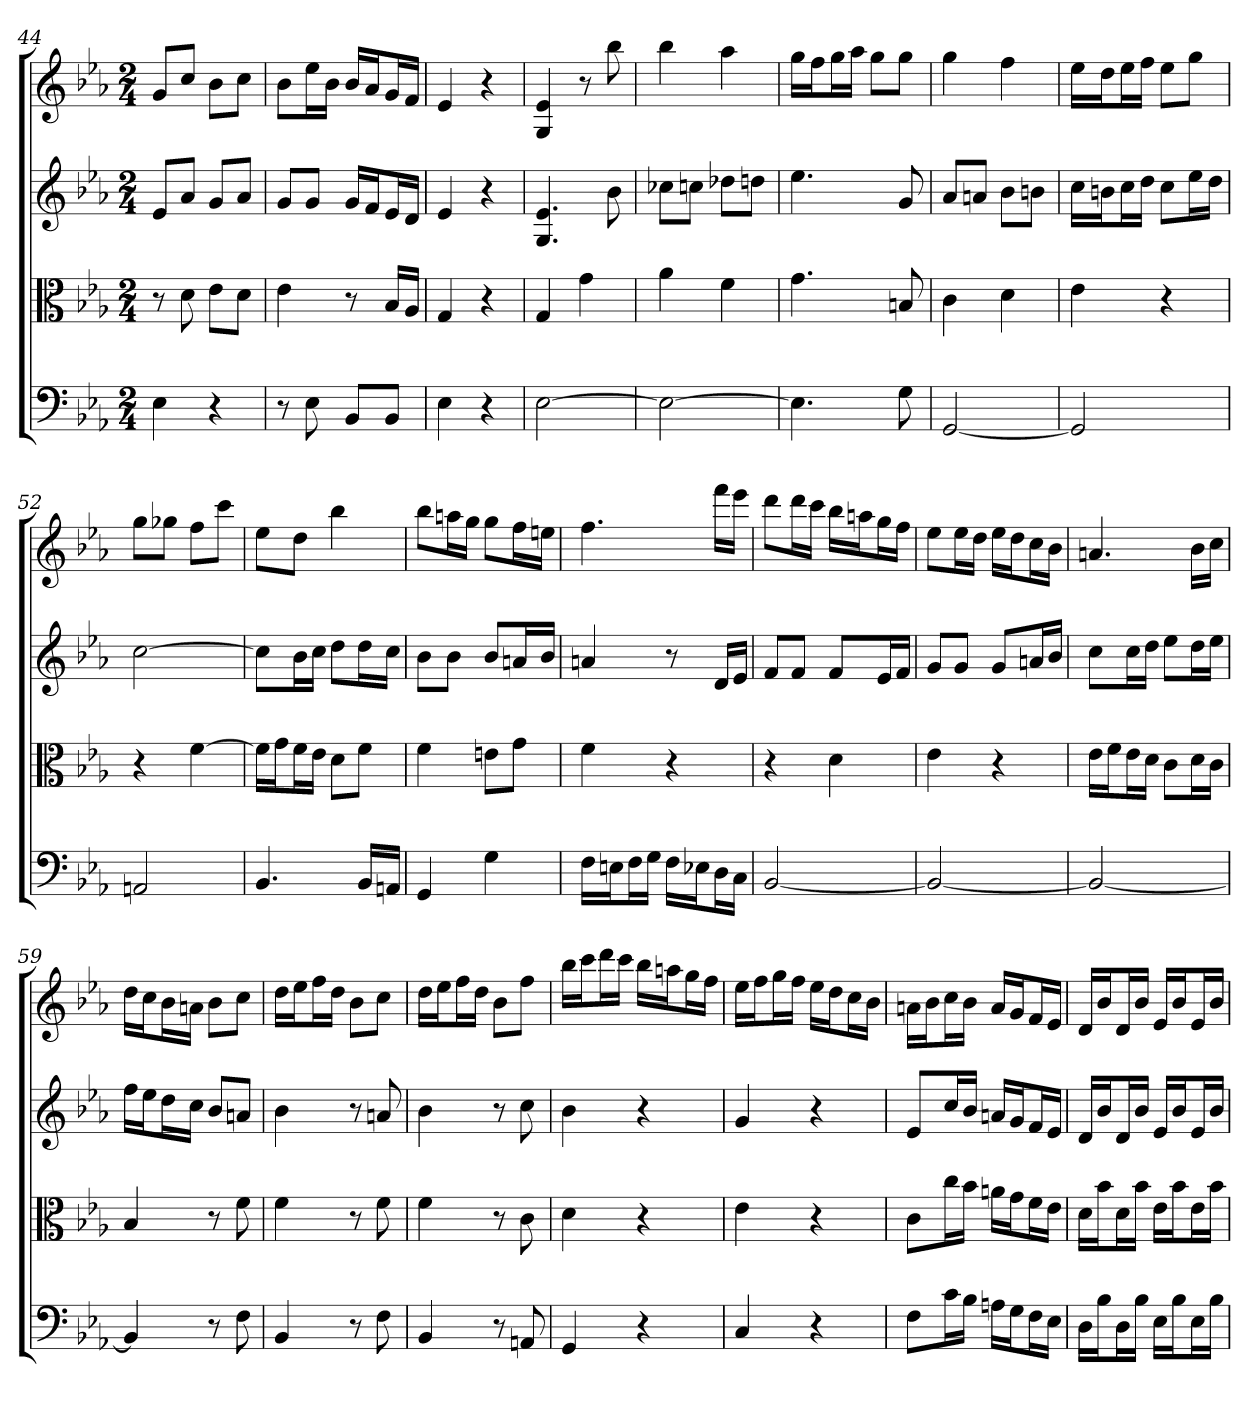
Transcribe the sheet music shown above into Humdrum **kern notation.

**kern	**kern	**kern	**kern
*part4	*part3	*part2	*part1
*staff4	*staff3	*staff2	*staff1
*clefF4	*clefC3	*	*
*k[b-e-a-]	*k[b-e-a-]	*k[b-e-a-]	*k[b-e-a-]
*E-:	*E-:	*E-:	*E-:
*M2/4	*M2/4	*M2/4	*M2/4
=44	=44	=44	=44
4E-	8r	8e-L	8gL
.	8d	8a-J	8ccJ
4r	8e-\L	8gL	8b-L
.	8d\J	8a-J	8ccJ
=45	=45	=45	=45
8r	4e-	8gL	8b-L
8E-	.	8gJ	16ee-L
.	.	.	16b-JJ
8BB-/L	8r	16gLL	16b-LL
.	.	16fJ	16a-J
8BB-/J	16B-/LL	16e-L	16gL
.	16A-/JJ	16dJJ	16fJJ
=46	=46	=46	=46
4E-	4G	4e-	4e-
4r	4r	4r	4r
=47	=47	=47	=47
[2E-	4G	4.G 4.e-	4G 4e-
.	4g	.	8r
.	.	8b-	8bb-
=48	=48	=48	=48
2E-_	4a-	8cc-XL	4bb-
.	.	8ccnJ	.
.	4f	8dd-XL	4aa-
.	.	8ddnJ	.
=49	=49	=49	=49
4.E-]	4.g	4.ee-	16ggLL
.	.	.	16ffJ
.	.	.	16ggL
.	.	.	16aa-JJ
.	.	.	8ggL
8G	8Bn	8g	8ggJ
=50	=50	=50	=50
[2GG	4c	8a-L	4gg
.	.	8anJ	.
.	4d	8b-L	4ff
.	.	8bnJ	.
=51	=51	=51	=51
2GG]	4e-	16ccLL	16ee-LL
.	.	16bnJ	16ddJ
.	.	16ccL	16ee-L
.	.	16ddJJ	16ffJJ
.	4r	8ccL	8ee-L
.	.	16ee-L	8ggJ
.	.	16ddJJ	.
=52	=52	=52	=52
2AAn	4r	[2cc	8ggL
.	.	.	8gg-XJ
.	[4f	.	8ffL
.	.	.	8cccJ
=53	=53	=53	=53
4.BB-	16f\LL]	8ccL]	8ee-L
.	16g\J	.	.
.	16f\L	16b-L	8ddJ
.	16e-\JJ	16ccJJ	.
.	8d\L	8ddL	4bb-
16BB-/LL	8f\J	16ddL	.
16AAn/JJ	.	16ccJJ	.
=54	=54	=54	=54
4GG	4f	8b-L	8bb-L
.	.	8b-J	16aanL
.	.	.	16ggJJ
4G	8en\L	8b-L	8ggL
.	8g\J	16anL	16ffL
.	.	16b-JJ	16eenJJ
=55	=55	=55	=55
16F\LL	4f	4an	4.ff
16En\J	.	.	.
16F\L	.	.	.
16G\JJ	.	.	.
16F\LL	4r	8r	.
16E-X\J	.	.	.
16D\L	.	16dLL	16fffLL
16C\JJ	.	16e-JJ	16eee-JJ
=56	=56	=56	=56
[2BB-	4r	8fL	8dddL
.	.	8fJ	16dddL
.	.	.	16cccJJ
.	4d	8fL	16bb-LL
.	.	.	16aanJ
.	.	16e-L	16ggL
.	.	16fJJ	16ffJJ
=57	=57	=57	=57
2BB-_	4e-	8gL	8ee-L
.	.	8gJ	16ee-L
.	.	.	16ddJJ
.	4r	8gL	16ee-LL
.	.	.	16ddJ
.	.	16anL	16ccL
.	.	16b-JJ	16b-JJ
=58	=58	=58	=58
2BB-_	16e-\LL	8ccL	4.an
.	16f\J	.	.
.	16e-\L	16ccL	.
.	16d\JJ	16ddJJ	.
.	8c\L	8ee-L	.
.	16d\L	16ddL	16b-LL
.	16c\JJ	16ee-JJ	16ccJJ
=59	=59	=59	=59
4BB-]	4B-	16ffLL	16ddLL
.	.	16ee-J	16ccJ
.	.	16ddL	16b-L
.	.	16ccJJ	16anJJ
8r	8r	8b-L	8b-L
8F	8f	8anJ	8ccJ
=60	=60	=60	=60
4BB-	4f	4b-	16ddLL
.	.	.	16ee-J
.	.	.	16ffL
.	.	.	16ddJJ
8r	8r	8r	8b-L
8F	8f	8an	8ccJ
=61	=61	=61	=61
4BB-	4f	4b-	16ddLL
.	.	.	16ee-J
.	.	.	16ffL
.	.	.	16ddJJ
8r	8r	8r	8b-L
8AAn	8c	8cc	8ffJ
=62	=62	=62	=62
4GG	4d	4b-	16bb-LL
.	.	.	16cccJ
.	.	.	16dddL
.	.	.	16cccJJ
4r	4r	4r	16bb-LL
.	.	.	16aanJ
.	.	.	16ggL
.	.	.	16ffJJ
=63	=63	=63	=63
4C	4e-	4g	16ee-LL
.	.	.	16ffJ
.	.	.	16ggL
.	.	.	16ffJJ
4r	4r	4r	16ee-LL
.	.	.	16ddJ
.	.	.	16ccL
.	.	.	16b-JJ
=64	=64	=64	=64
8F\L	8c\L	8e-L	16anLL
.	.	.	16b-J
16c\L	16cc\L	16ccL	16ccL
16B-\JJ	16b-\JJ	16b-JJ	16b-JJ
16An\LL	16an\LL	16anLL	16aLL
16G\J	16g\J	16gJ	16gJ
16F\L	16f\L	16fL	16fL
16E-\JJ	16e-\JJ	16e-JJ	16e-JJ
=65	=65	=65	=65
16D\LL	16d\LL	16dLL	16dLL
16B-\J	16b-\J	16b-J	16b-J
16D\L	16d\L	16dL	16dL
16B-\JJ	16b-\JJ	16b-JJ	16b-JJ
16E-\LL	16e-\LL	16e-LL	16e-LL
16B-\J	16b-\J	16b-J	16b-J
16E-\L	16e-\L	16e-L	16e-L
16B-\JJ	16b-\JJ	16b-JJ	16b-JJ
=	=	=	=
*-	*-	*-	*-
